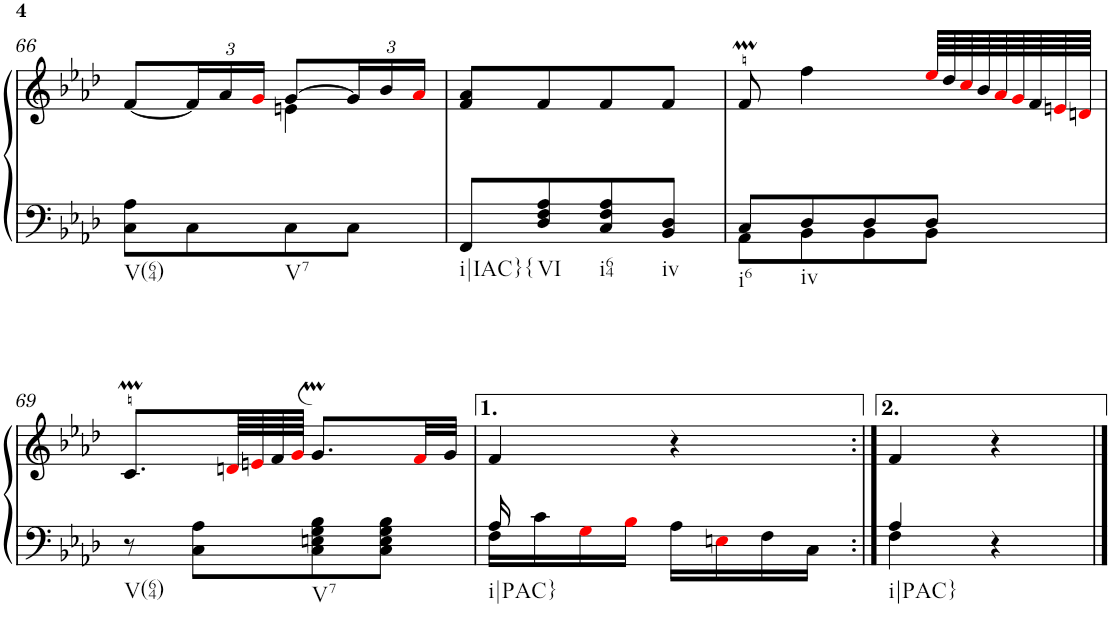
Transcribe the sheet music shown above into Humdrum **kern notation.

**kern	**kern
*part1	*part1
*staff2	*staff1
*I"Harpsichord	*
*I'Hch.	*
!!LO:PB:g=z
*clefF4	*clefG2
*k[b-e-a-d-]	*k[b-e-a-d-]
*f:	*f:
*M2/4	*M2/4
=66	=66
*	*^
!LO:TX:b:t=V(64)	!	!
8C\ 8A-\L	[8f/L	4ryy
*	*Xbrackettup	*
8C\	24f/L]	.
.	24a-/	.
.	24gi/JJ	.
!LO:TX:b:t=V7	!	!
8C\	[8g/L	4en\
8C\J	24g/L]	.
.	24b-/	.
.	24a-i/JJ	.
*	*v	*v
=67	=67
!LO:TX:b:t=i|IAC}{	!
8FF/L	8f/ 8a-/L
!LO:TX:b:t=VI	!
8D-/ 8F/ 8A-/	8f/
!LO:TX:b:t=i64	!
8C/ 8F/ 8A-/	8f/
!LO:TX:b:t=iv	!
8BB-/ 8D-/J	8f/J
=68	=68
*^	*
!LO:TX:b:t=i6	!	!
8C/L	8AA-\L	8fM/
!LO:TX:b:t=iv	!	!
8D-/	8BB-\	4ff\
8D-/	8BB-\	.
*	*	*Xtuplet
8D-/J	8BB-\J	72ee-i/LLLL
.	.	72dd-/
.	.	72cci/
.	.	72b-/
.	.	72a-i/
.	.	72gi/
.	.	72f/
.	.	72eni/
.	.	72dni/JJJJ
*v	*v	*
!!LO:LB:g=z
=69	=69
!LO:TX:b:t=V(64)	!
8r	8.cm/L
8C\ 8A-\L	.
.	64dni/LLL
.	64eni/
.	64f/
.	64gi/JJJJ
!LO:TX:b:t=V7	!
8C\ 8En\ 8G\ 8B-\	8.gm/L
8C\ 8E\ 8G\ 8B-\J	.
.	32fi/LL
.	32g/JJJ
=70	=70
*^	*
!LO:TX:b:t=i|PAC}	!	!
16F\LL	16A-/	4f/
16c\	4..ryy	.
16Gi\	.	.
16B-i\JJ	.	.
16A-\LL	.	4r
16Eni\	.	.
16F\	.	.
16C\JJ	.	.
=70X2:|!	=70X2:|!	=70X2:|!
!LO:TX:b:t=i|PAC}	!	!
4A-/	4F\	4f/
4r	4ryy	4r
*v	*v	*
==	==
*-	*-
